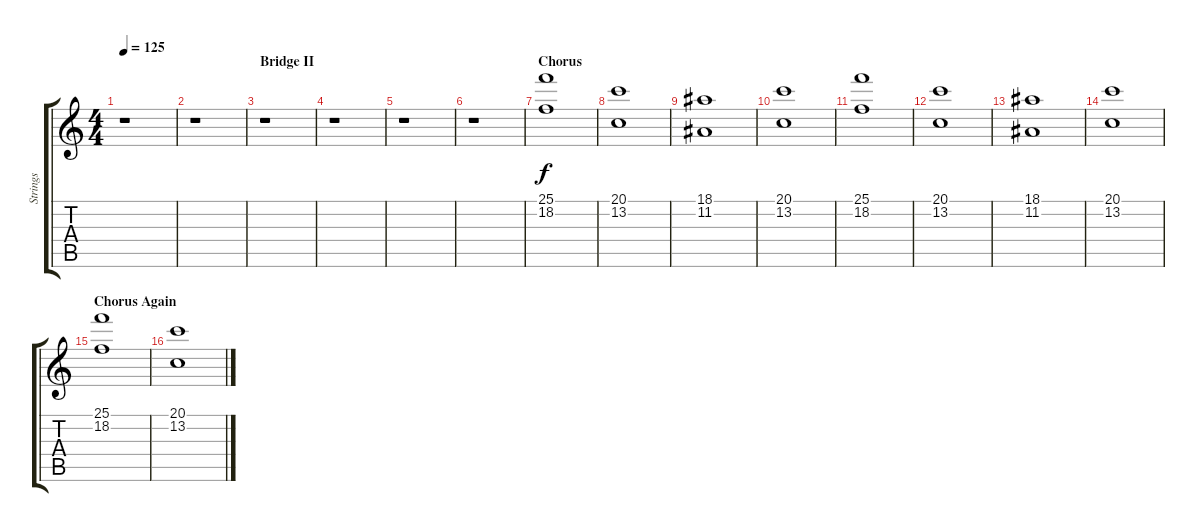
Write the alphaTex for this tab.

\track ("Strings" "Strings") {instrument stringensemble1}
\staff {score tabs}
\tuning (E4 B3 G3 D3 A2 E2) {hide}
\ts (4 4)
\tempo 125
\clef g2
\ks c
r.1{dy f} |
r.1 |
\section ("" "Bridge II")
r.1 |
r.1 |
r.1 |
r.1 |
\section ("" "Chorus")
(25.1 18.2).1{volume 11 instrument stringensemble1} |
(20.1 13.2).1 |
(18.1 11.2).1 |
(20.1 13.2).1 |
(25.1 18.2).1 |
(20.1 13.2).1 |
(18.1 11.2).1 |
(20.1 13.2).1 |
\section ("" "Chorus Again")
(25.1 18.2).1 |
(20.1 13.2).1
